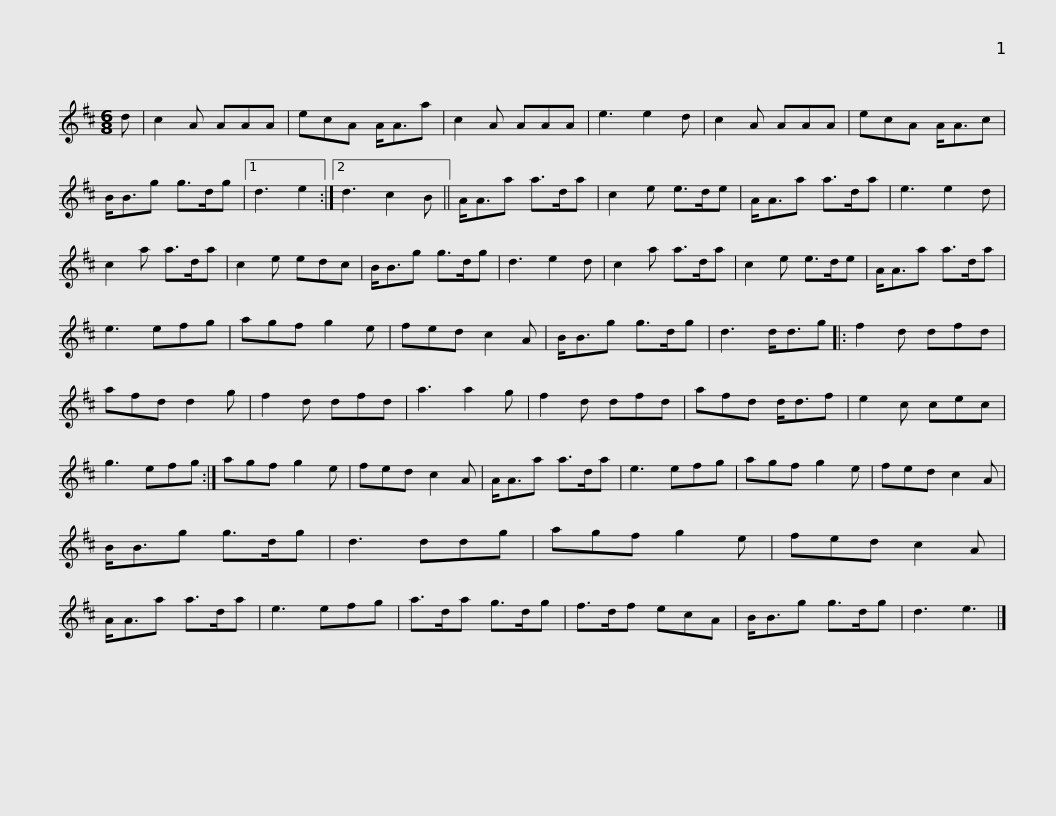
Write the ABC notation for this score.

X:1
L:1/8
M:6/8
I:linebreak $
K:D
V:1 treble
V:1
 d | c2 A AAA | ecA A<Aa | c2 A AAA | e3 e2 d | %5
 c2 A AAA | ecA A<Ac | B<Bg g>dg |1$ d3 e2 :|2 d3 c2 B || %10
 A<Aa a>da | c2 e e>de | A<Aa a>da | e3 e2 d | c2 a a>da | %15
 c2 e edc |$ B<Bg g>dg | d3 e2 d | c2 a a>da | c2 e e>de | %20
 A<Aa a>da | e3 efg | agf g2 e | fed c2 A |$ B<Bg g>dg | %25
 d3 d<dg |: f2 d dfd | afd d2 g | f2 d dfd | a3 a2 g | %30
 f2 d dfd | afd d<df |$ e2 c cec | g3 efg :| agf g2 e | %35
 fed c2 A | A<Aa a>da | e3 efg | agf g2 e | fed c2 A |$ %40
 B<Bg g>dg | d3 ddg | agf g2 e | fed c2 A | A<Aa a>da | %45
 e3 efg | a>da g>dg |$ f>df ecA | B<Bg g>dg | d3 e3 |] %50
